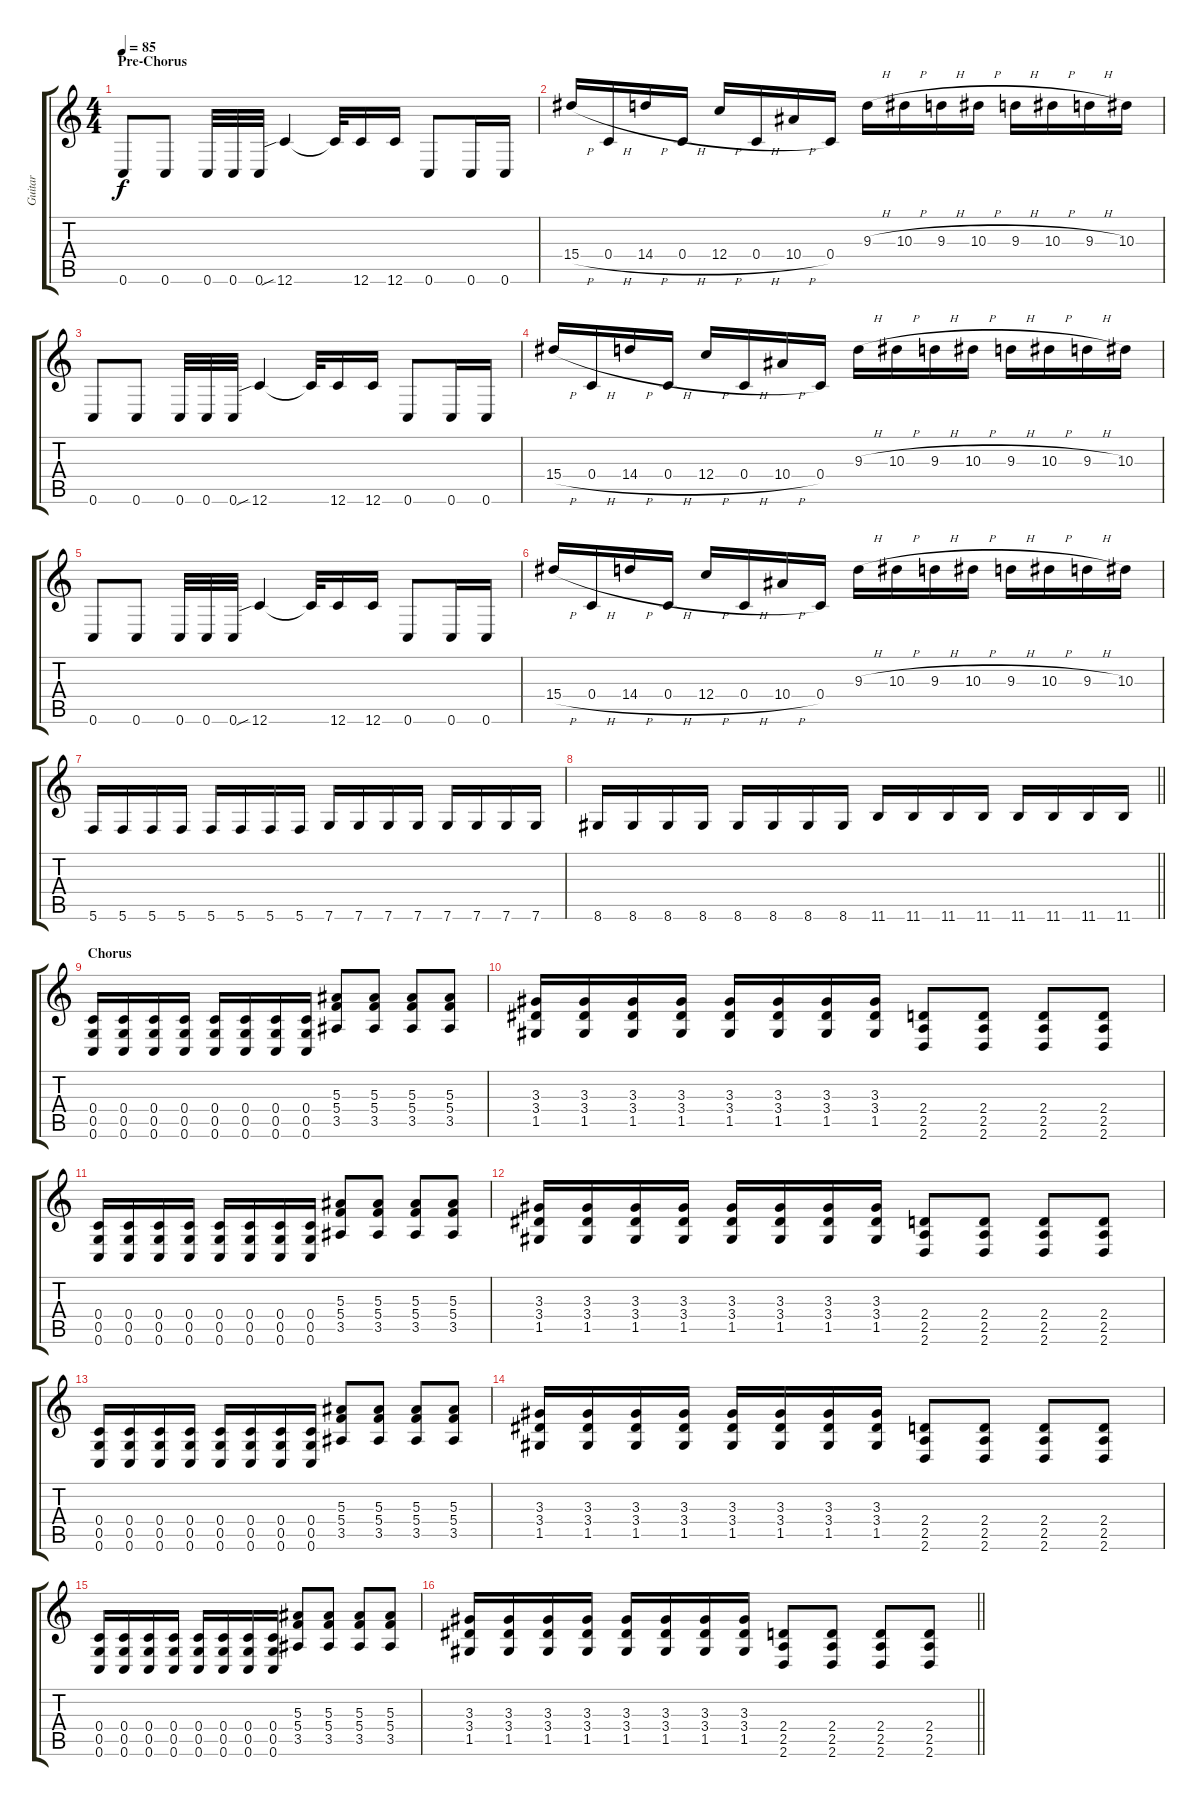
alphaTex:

\track ("Guitar" "Guitar") {instrument distortionguitar}
\staff {score tabs}
\tuning (D4 A3 F3 C3 G2 C2) {hide}
\ts (4 4)
\section ("" "Pre-Chorus")
\tempo 85
\clef g2
\ks c
0.6.8{dy f} 0.6.8 0.6.32 0.6.32 0.6.32 12.6{sib}.4 12.6{t}.32 12.6.16 12.6.16 0.6.8 0.6.16 0.6.16 |
15.4{h}.16 0.4{h}.16 14.4{h}.16 0.4{h}.16 12.4{h}.16 0.4{h}.16 10.4{h}.16 0.4.16 9.3{h}.16 10.3{h}.16 9.3{h}.16 10.3{h}.16 9.3{h}.16 10.3{h}.16 9.3{h}.16 10.3.16 |
0.6.8 0.6.8 0.6.32 0.6.32 0.6.32 12.6{sib}.4 12.6{t}.32 12.6.16 12.6.16 0.6.8 0.6.16 0.6.16 |
15.4{h}.16 0.4{h}.16 14.4{h}.16 0.4{h}.16 12.4{h}.16 0.4{h}.16 10.4{h}.16 0.4.16 9.3{h}.16 10.3{h}.16 9.3{h}.16 10.3{h}.16 9.3{h}.16 10.3{h}.16 9.3{h}.16 10.3.16 |
0.6.8 0.6.8 0.6.32 0.6.32 0.6.32 12.6{sib}.4 12.6{t}.32 12.6.16 12.6.16 0.6.8 0.6.16 0.6.16 |
15.4{h}.16 0.4{h}.16 14.4{h}.16 0.4{h}.16 12.4{h}.16 0.4{h}.16 10.4{h}.16 0.4.16 9.3{h}.16 10.3{h}.16 9.3{h}.16 10.3{h}.16 9.3{h}.16 10.3{h}.16 9.3{h}.16 10.3.16 |
5.6.16 5.6.16 5.6.16 5.6.16 5.6.16 5.6.16 5.6.16 5.6.16 7.6.16 7.6.16 7.6.16 7.6.16 7.6.16 7.6.16 7.6.16 7.6.16 |
\barLineRight lightlight
8.6.16 8.6.16 8.6.16 8.6.16 8.6.16 8.6.16 8.6.16 8.6.16 11.6.16 11.6.16 11.6.16 11.6.16 11.6.16 11.6.16 11.6.16 11.6.16 |
\section ("" "Chorus")
(0.4 0.5 0.6).16 (0.4 0.5 0.6).16 (0.4 0.5 0.6).16 (0.4 0.5 0.6).16 (0.4 0.5 0.6).16 (0.4 0.5 0.6).16 (0.4 0.5 0.6).16 (0.4 0.5 0.6).16 (5.3 5.4 3.5).8 (5.3 5.4 3.5).8 (5.3 5.4 3.5).8 (5.3 5.4 3.5).8 |
(3.3 3.4 1.5).16 (3.3 3.4 1.5).16 (3.3 3.4 1.5).16 (3.3 3.4 1.5).16 (3.3 3.4 1.5).16 (3.3 3.4 1.5).16 (3.3 3.4 1.5).16 (3.3 3.4 1.5).16 (2.4 2.5 2.6).8 (2.4 2.5 2.6).8 (2.4 2.5 2.6).8 (2.4 2.5 2.6).8 |
(0.4 0.5 0.6).16 (0.4 0.5 0.6).16 (0.4 0.5 0.6).16 (0.4 0.5 0.6).16 (0.4 0.5 0.6).16 (0.4 0.5 0.6).16 (0.4 0.5 0.6).16 (0.4 0.5 0.6).16 (5.3 5.4 3.5).8 (5.3 5.4 3.5).8 (5.3 5.4 3.5).8 (5.3 5.4 3.5).8 |
(3.3 3.4 1.5).16 (3.3 3.4 1.5).16 (3.3 3.4 1.5).16 (3.3 3.4 1.5).16 (3.3 3.4 1.5).16 (3.3 3.4 1.5).16 (3.3 3.4 1.5).16 (3.3 3.4 1.5).16 (2.4 2.5 2.6).8 (2.4 2.5 2.6).8 (2.4 2.5 2.6).8 (2.4 2.5 2.6).8 |
(0.4 0.5 0.6).16 (0.4 0.5 0.6).16 (0.4 0.5 0.6).16 (0.4 0.5 0.6).16 (0.4 0.5 0.6).16 (0.4 0.5 0.6).16 (0.4 0.5 0.6).16 (0.4 0.5 0.6).16 (5.3 5.4 3.5).8 (5.3 5.4 3.5).8 (5.3 5.4 3.5).8 (5.3 5.4 3.5).8 |
(3.3 3.4 1.5).16 (3.3 3.4 1.5).16 (3.3 3.4 1.5).16 (3.3 3.4 1.5).16 (3.3 3.4 1.5).16 (3.3 3.4 1.5).16 (3.3 3.4 1.5).16 (3.3 3.4 1.5).16 (2.4 2.5 2.6).8 (2.4 2.5 2.6).8 (2.4 2.5 2.6).8 (2.4 2.5 2.6).8 |
(0.4 0.5 0.6).16 (0.4 0.5 0.6).16 (0.4 0.5 0.6).16 (0.4 0.5 0.6).16 (0.4 0.5 0.6).16 (0.4 0.5 0.6).16 (0.4 0.5 0.6).16 (0.4 0.5 0.6).16 (5.3 5.4 3.5).8 (5.3 5.4 3.5).8 (5.3 5.4 3.5).8 (5.3 5.4 3.5).8 |
\barLineRight lightlight
(3.3 3.4 1.5).16 (3.3 3.4 1.5).16 (3.3 3.4 1.5).16 (3.3 3.4 1.5).16 (3.3 3.4 1.5).16 (3.3 3.4 1.5).16 (3.3 3.4 1.5).16 (3.3 3.4 1.5).16 (2.4 2.5 2.6).8 (2.4 2.5 2.6).8 (2.4 2.5 2.6).8 (2.4 2.5 2.6).8
